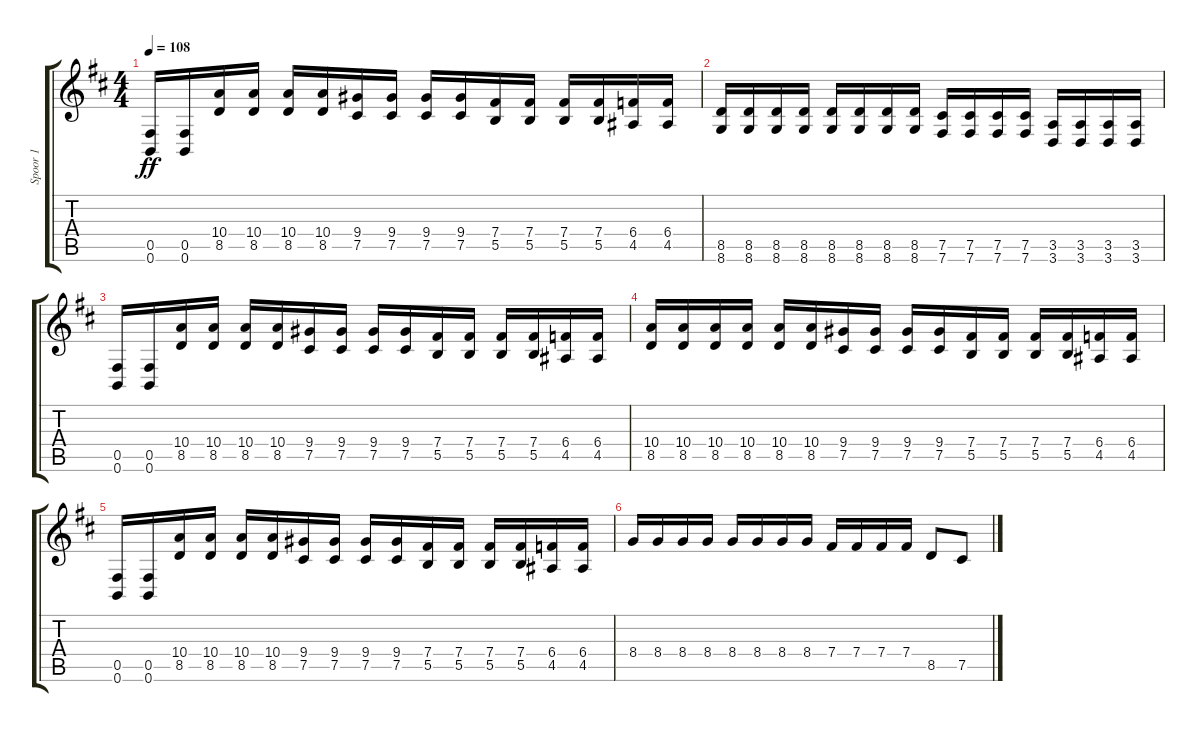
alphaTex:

\track ("Spoor 1" "Spoor 1") {instrument distortionguitar}
\staff {score tabs}
\tuning (Db4 Ab3 E3 B2 Gb2 B1) {hide}
\ts (4 4)
\tempo 108
\clef g2
\ks d
(0.5 0.6).16{dy ff} (0.5 0.6).16 (10.4 8.5).16 (10.4 8.5).16 (10.4 8.5).16 (10.4 8.5).16 (9.4 7.5).16 (9.4 7.5).16 (9.4 7.5).16 (9.4 7.5).16 (7.4 5.5).16 (7.4 5.5).16 (7.4 5.5).16 (7.4 5.5).16 (6.4 4.5).16 (6.4 4.5).16 |
(8.5 8.6).16 (8.5 8.6).16 (8.5 8.6).16 (8.5 8.6).16 (8.5 8.6).16 (8.5 8.6).16 (8.5 8.6).16 (8.5 8.6).16 (7.5 7.6).16 (7.5 7.6).16 (7.5 7.6).16 (7.5 7.6).16 (3.5 3.6).16 (3.5 3.6).16 (3.5 3.6).16 (3.5 3.6).16 |
(0.5 0.6).16{volume 0} (0.5 0.6).16 (10.4 8.5).16 (10.4 8.5).16 (10.4 8.5).16 (10.4 8.5).16 (9.4 7.5).16 (9.4 7.5).16 (9.4 7.5).16 (9.4 7.5).16 (7.4 5.5).16 (7.4 5.5).16 (7.4 5.5).16 (7.4 5.5).16 (6.4 4.5).16 (6.4 4.5).16 |
(10.4 8.5).16 (10.4 8.5).16 (10.4 8.5).16 (10.4 8.5).16 (10.4 8.5).16 (10.4 8.5).16 (9.4 7.5).16 (9.4 7.5).16 (9.4 7.5).16 (9.4 7.5).16 (7.4 5.5).16 (7.4 5.5).16 (7.4 5.5).16 (7.4 5.5).16 (6.4 4.5).16 (6.4 4.5).16 |
(0.5 0.6).16 (0.5 0.6).16 (10.4 8.5).16 (10.4 8.5).16 (10.4 8.5).16 (10.4 8.5).16 (9.4 7.5).16 (9.4 7.5).16 (9.4 7.5).16 (9.4 7.5).16 (7.4 5.5).16 (7.4 5.5).16 (7.4 5.5).16 (7.4 5.5).16 (6.4 4.5).16 (6.4 4.5).16 |
8.4.16 8.4.16 8.4.16 8.4.16 8.4.16 8.4.16 8.4.16 8.4.16 7.4.16 7.4.16 7.4.16 7.4.16 8.5.8 7.5.8
